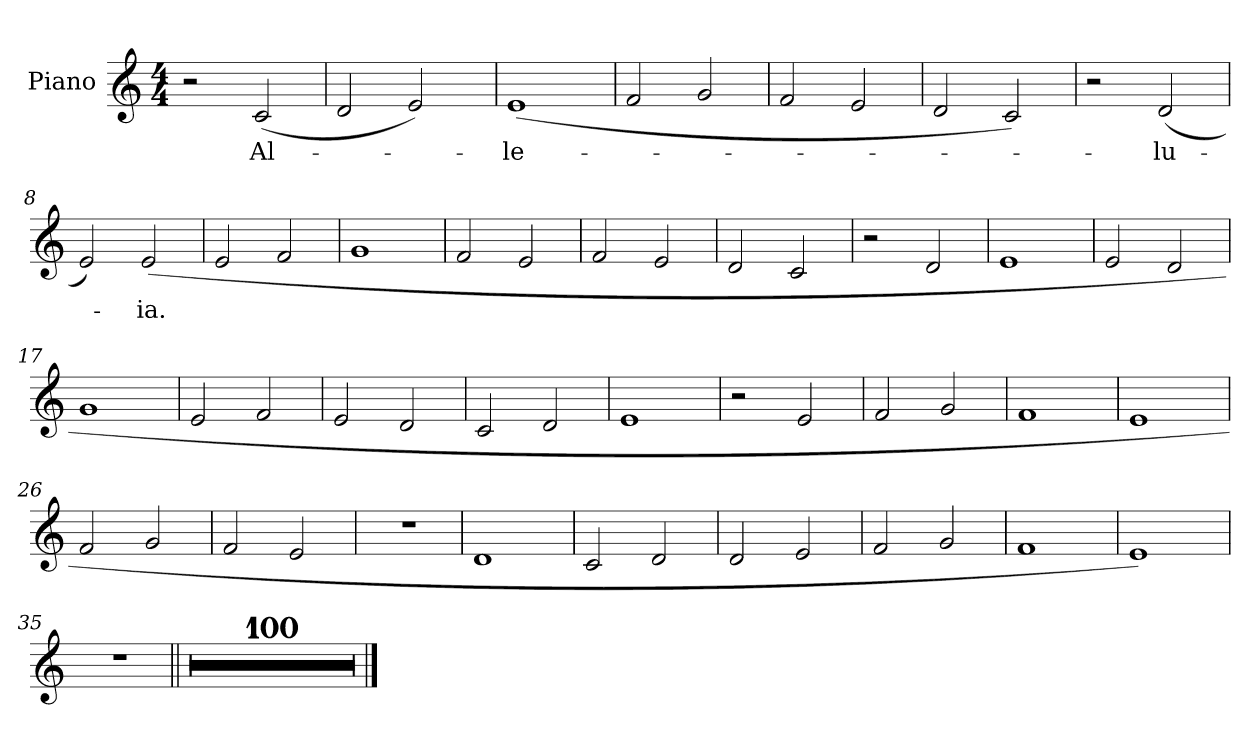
**kern	**text
*part1	*part1
*staff1	*staff1
*I"Piano	*
*I'Pno.	*
*clefG2	*
*k[]	*
*M4/4	*
=1	=1
2r	.
(>2c/	Al-
=2	=2
2d/	.
2e/)	.
=3	=3
(>1e	-le-
=4	=4
2f/	.
2g/	.
=5	=5
2f/	.
2e/	.
=6	=6
2d/	.
2c/)	.
=7	=7
2r	.
(>2d/	-lu-
=8	=8
2e/)	.
(>2e/	-ia.
=9	=9
2e/	.
2f/	.
=10	=10
1g	.
!!LO:LB:g=z
=11	=11
2f/	.
2e/	.
=12	=12
2f/	.
2e/	.
=13	=13
2d/	.
2c/	.
=14	=14
2r	.
2d/	.
=15	=15
1e	.
=16	=16
2e/	.
2d/	.
=17	=17
1g	.
=18	=18
2e/	.
2f/	.
=19	=19
2e/	.
2d/	.
=20	=20
2c/	.
2d/	.
=21	=21
1e	.
!!LO:LB:g=z
=22	=22
2r	.
2e/	.
=23	=23
2f/	.
2g/	.
=24	=24
1f	.
=25	=25
1e	.
=26	=26
2f/	.
2g/	.
=27	=27
2f/	.
2e/	.
=28	=28
1r	.
=29	=29
1d	.
=30	=30
2c/	.
2d/	.
=31	=31
2d/	.
2e/	.
=32	=32
2f/	.
2g/	.
!!LO:LB:g=z
=33	=33
1f	.
=34	=34
1e)	.
=35	=35
1r	.
=36||	=36||
1r	.
=37	=37
1r	.
=38	=38
1r	.
=39	=39
1r	.
=40	=40
1r	.
=41	=41
1r	.
=42	=42
1r	.
=43	=43
1r	.
=44	=44
1r	.
!!LO:LB:g=z
=45	=45
1r	.
=46	=46
1r	.
=47	=47
1r	.
=48	=48
1r	.
=49	=49
1r	.
=50	=50
1r	.
=51	=51
1r	.
=52	=52
1r	.
=53	=53
1r	.
=54	=54
1r	.
=55	=55
1r	.
=56	=56
1r	.
!!LO:LB:g=z
=57	=57
1r	.
=58	=58
1r	.
=59	=59
1r	.
=60	=60
1r	.
=61	=61
1r	.
=62	=62
1r	.
=63	=63
1r	.
=64	=64
1r	.
=65	=65
1r	.
=66	=66
1r	.
=67	=67
1r	.
=68	=68
1r	.
!!LO:LB:g=z
=69	=69
1r	.
=70	=70
1r	.
=71	=71
1r	.
=72	=72
1r	.
=73	=73
1r	.
=74	=74
1r	.
=75	=75
1r	.
=76	=76
1r	.
=77	=77
1r	.
=78	=78
1r	.
=79	=79
1r	.
=80	=80
1r	.
!!LO:LB:g=z
=81	=81
1r	.
=82	=82
1r	.
=83	=83
1r	.
=84	=84
1r	.
=85	=85
1r	.
=86	=86
1r	.
=87	=87
1r	.
=88	=88
1r	.
=89	=89
1r	.
=90	=90
1r	.
=91	=91
1r	.
=92	=92
1r	.
!!LO:LB:g=z
=93	=93
1r	.
=94	=94
1r	.
=95	=95
1r	.
=96	=96
1r	.
=97	=97
1r	.
=98	=98
1r	.
=99	=99
1r	.
=100	=100
1r	.
=101	=101
1r	.
=102	=102
1r	.
=103	=103
1r	.
=104	=104
1r	.
!!LO:PB:g=z
=105	=105
1r	.
=106	=106
1r	.
=107	=107
1r	.
=108	=108
1r	.
=109	=109
1r	.
=110	=110
1r	.
=111	=111
1r	.
=112	=112
1r	.
=113	=113
1r	.
=114	=114
1r	.
=115	=115
1r	.
=116	=116
1r	.
!!LO:LB:g=z
=117	=117
1r	.
=118	=118
1r	.
=119	=119
1r	.
=120	=120
1r	.
=121	=121
1r	.
=122	=122
1r	.
=123	=123
1r	.
=124	=124
1r	.
=125	=125
1r	.
=126	=126
1r	.
=127	=127
1r	.
=128	=128
1r	.
!!LO:LB:g=z
=129	=129
1r	.
=130	=130
1r	.
=131	=131
1r	.
=132	=132
1r	.
=133	=133
1r	.
=134	=134
1r	.
=135	=135
1r	.
==	==
*-	*-
